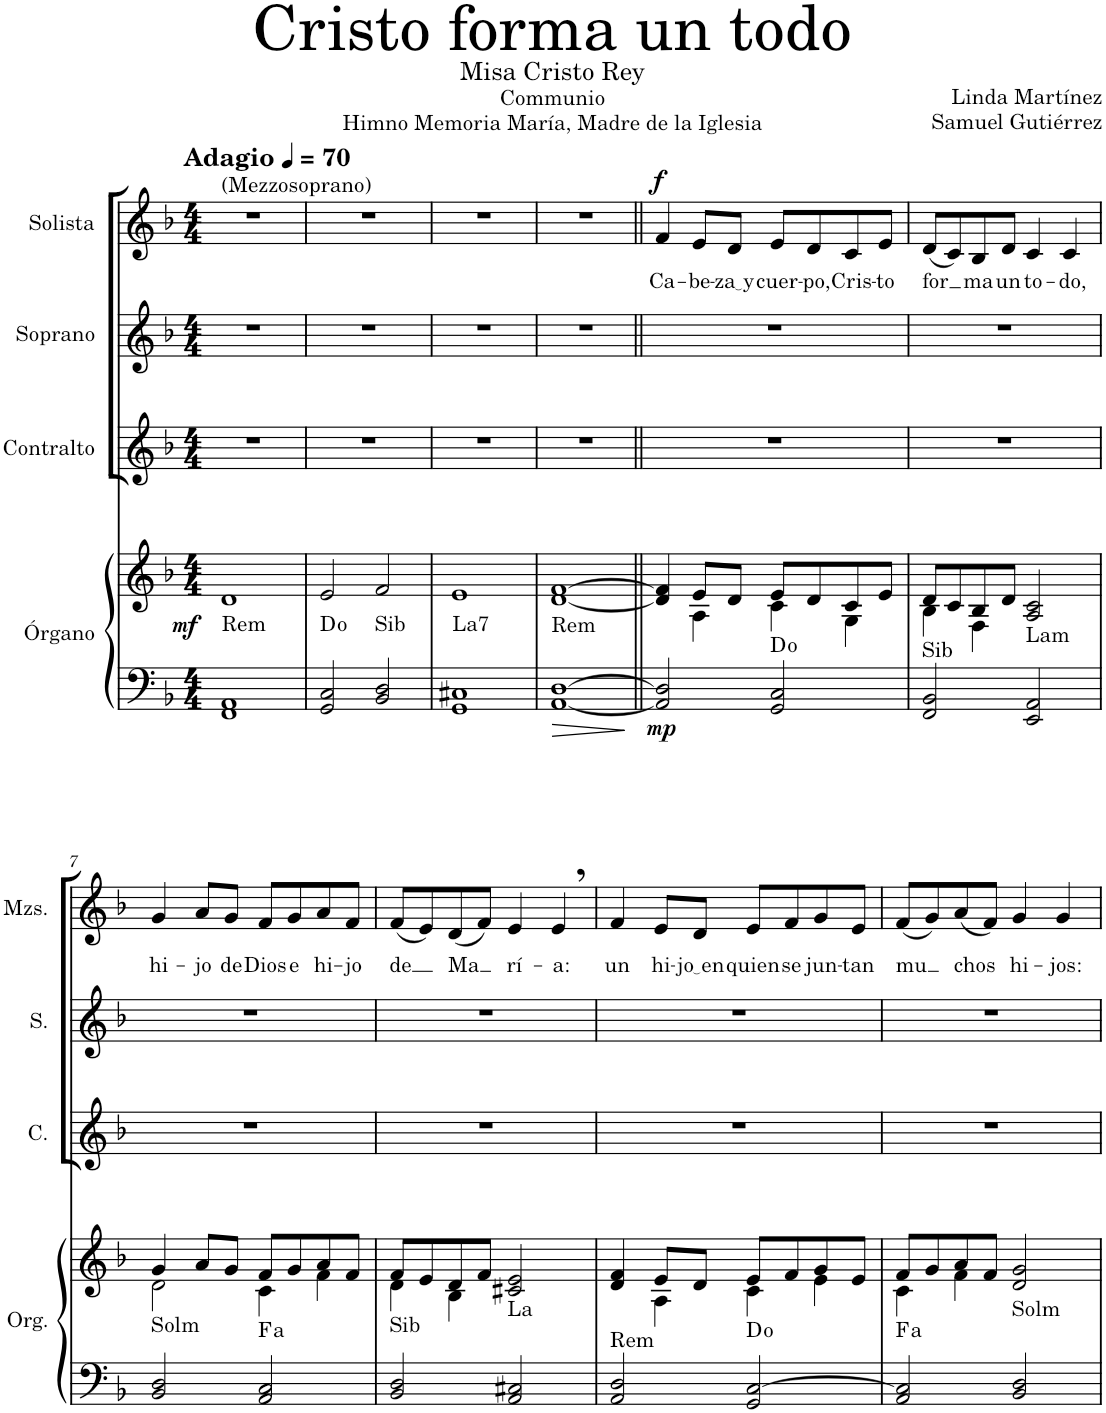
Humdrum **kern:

**kern	**kern	**dynam	**harte	**kern	**kern	**kern	**text	**dynam
*part4	*part4	*part4	*part4	*part3	*part2	*part1	*part1	*part1
*staff5	*staff4	*staff4/5	*	*staff3	*staff2	*staff1	*staff1	*staff1
*I"Órgano	*	*	*	*I"Contralto	*I"Soprano	*I"Solista	*	*
*	*	*	*	*I'C.	*I'S.	*	*	*
*clefF4	*clefG2	*	*	*clefG2	*clefG2	*clefG2	*	*
*k[b-]	*k[b-]	*	*	*k[b-]	*k[b-]	*k[b-]	*	*
*M4/4	*M4/4	*	*	*M4/4	*M4/4	*M4/4	*	*
*MM70	*MM70	*	*	*MM70	*MM70	*MM70	*	*
=1	=1	=1	=1	=1	=1	=1	=1	=1
!	!	!	!	!	!	!LO:TX:a:t=(Mezzosoprano)	!	!
!	!	!	!	!	!	!LO:TX:a:B:t=Adagio	!	!
!	!	!LO:DY:b	!LO:H:kt=Rem	!	!	!	!	!
1FF 1AA	1d	mf	N	1r	1r	1r	.	.
=2	=2	=2	=2	=2	=2	=2	=2	=2
2GG/ 2C/	2e/	.	D:dim	1r	1r	1r	.	.
!	!	!	!LO:H:kt=Sib	!	!	!	!	!
2BB-/ 2D/	2f/	.	N	.	.	.	.	.
=3	=3	=3	=3	=3	=3	=3	=3	=3
!	!	!	!LO:H:kt=La7	!	!	!	!	!
1GG 1C#X	1e	.	N	1r	1r	1r	.	.
=4	=4	=4	=4	=4	=4	=4	=4	=4
!	!	!	!LO:H:kt=Rem	!	!	!	!	!
[1AA [1D	[1d [1f	.	N	1r	1r	1r	.	.
=5||	=5||	=5||	=5||	=5||	=5||	=5||	=5||	=5||
*	*^	*	*	*	*	*	*	*
!	!	!	!LO:DY:b=2	!	!	!	!	!LO:LY:b	!LO:DY:a
2AA/] 2D/]	4d/] 4f/]	4ryy	mp	.	1r	1r	4f/	Ca-	f
!	!	!	!	!	!	!	!	!LO:LY:b	!
.	8e/L	4A\	.	.	.	.	8e/L	-be-	.
!	!	!	!	!	!	!	!	!LO:LY:b	!
.	8d/J	.	.	.	.	.	8d/J	za y	.
!	!	!	!	!	!	!	!	!LO:LY:b	!
2GG/ 2C/	8e/L	4c\	.	D:dim	.	.	8e/L	cuer-	.
!	!	!	!	!	!	!	!	!LO:LY:b	!
.	8d/	.	.	.	.	.	8d/	-po,	.
!	!	!	!	!	!	!	!	!LO:LY:b	!
.	8c/	4G\	.	.	.	.	8c/	Cris-	.
!	!	!	!	!	!	!	!	!LO:LY:b	!
.	8e/J	.	.	.	.	.	8e/J	-to	.
=6	=6	=6	=6	=6	=6	=6	=6	=6	=6
!	!	!	!	!LO:H:kt=Sib	!	!	!	!LO:LY:b	!
2FF/ 2BB-/	8d/L	4B-\	.	N	1r	1r	(8d/L	for	.
.	8c/	.	.	.	.	.	8c/)	.	.
!	!	!	!	!	!	!	!	!LO:LY:b	!
.	8B-/	4F\	.	.	.	.	8B-/	ma	.
!	!	!	!	!	!	!	!	!LO:LY:b	!
.	8d/J	.	.	.	.	.	8d/J	un	.
!	!	!	!	!LO:H:kt=Lam	!	!	!	!LO:LY:b	!
2EE/ 2AA/	2A/ 2c/	2ryy	.	N	.	.	4c/	to-	.
!	!	!	!	!	!	!	!	!LO:LY:b	!
.	.	.	.	.	.	.	4c/	-do,	.
!!LO:LB:g=z
=7	=7	=7	=7	=7	=7	=7	=7	=7	=7
!	!	!	!	!LO:H:kt=Solm	!	!	!	!LO:LY:b	!
2BB-/ 2D/	4g/	2d\	.	N	1r	1r	4g/	hi-	.
!	!	!	!	!	!	!	!	!LO:LY:b	!
.	8a/L	.	.	.	.	.	8a/L	-jo	.
!	!	!	!	!	!	!	!	!LO:LY:b	!
.	8g/J	.	.	.	.	.	8g/J	de	.
!	!	!	!	!LO:H:kt=a	!	!	!	!LO:LY:b	!
2AA/ 2C/	8f/L	4c\	.	.	.	.	8f/L	Dios	.
!	!	!	!	!	!	!	!	!LO:LY:b	!
.	8g/	.	.	.	.	.	8g/	e	.
!	!	!	!	!	!	!	!	!LO:LY:b	!
.	8a/	4f\	.	.	.	.	8a/	hi-	.
!	!	!	!	!	!	!	!	!LO:LY:b	!
.	8f/J	.	.	.	.	.	8f/J	-jo	.
=8	=8	=8	=8	=8	=8	=8	=8	=8	=8
!	!	!	!	!LO:H:kt=Sib	!	!	!	!LO:LY:b	!
2BB-/ 2D/	8f/L	4d\	.	N	1r	1r	(8f/L	de	.
.	8e/	.	.	.	.	.	8e/)	.	.
!	!	!	!	!	!	!	!	!LO:LY:b	!
.	8d/	4B-\	.	.	.	.	(8d/	Ma	.
.	8f/J	.	.	.	.	.	8f/J)	.	.
!	!	!	!	!LO:H:kt=La	!	!	!	!LO:LY:b	!
2AA/ 2C#X/	2c#X/ 2e/	2ryy	.	N	.	.	4e/	rí-	.
!	!	!	!	!	!	!	!	!LO:LY:b	!
.	.	.	.	.	.	.	4e,/	-a:	.
=9	=9	=9	=9	=9	=9	=9	=9	=9	=9
!	!	!	!	!LO:H:kt=Rem	!	!	!	!LO:LY:b	!
2AA/ 2D/	4d/ 4f/	4ryy	.	N	1r	1r	4f/	un	.
!	!	!	!	!	!	!	!	!LO:LY:b	!
.	8e/L	4A\	.	.	.	.	8e/L	hi-	.
!	!	!	!	!	!	!	!	!LO:LY:b	!
.	8d/J	.	.	.	.	.	8d/J	jo en	.
!	!	!	!	!	!	!	!	!LO:LY:b	!
2GG/ [2C/	8e/L	4c\	.	D:dim	.	.	8e/L	quien	.
!	!	!	!	!	!	!	!	!LO:LY:b	!
.	8f/	.	.	.	.	.	8f/	se	.
!	!	!	!	!	!	!	!	!LO:LY:b	!
.	8g/	4e\	.	.	.	.	8g/	jun-	.
!	!	!	!	!	!	!	!	!LO:LY:b	!
.	8e/J	.	.	.	.	.	8e/J	-tan	.
=10	=10	=10	=10	=10	=10	=10	=10	=10	=10
!	!	!	!	!LO:H:kt=a	!	!	!	!LO:LY:b	!
2AA/ 2C/]	8f/L	4c\	.	.	1r	1r	(8f/L	mu	.
.	8g/	.	.	.	.	.	8g/)	.	.
!	!	!	!	!	!	!	!	!LO:LY:b	!
.	8a/	4f\	.	.	.	.	(8a/	chos	.
.	8f/J	.	.	.	.	.	8f/J)	.	.
!	!	!	!	!LO:H:kt=Solm	!	!	!	!LO:LY:b	!
2BB-/ 2D/	2d/ 2g/	2ryy	.	N	.	.	4g/	hi-	.
!	!	!	!	!	!	!	!	!LO:LY:b	!
.	.	.	.	.	.	.	4g/	-jos:	.
*	*v	*v	*	*	*	*	*	*	*
=	=	=	=	=	=	=	=	=
*-	*-	*-	*-	*-	*-	*-	*-	*-
